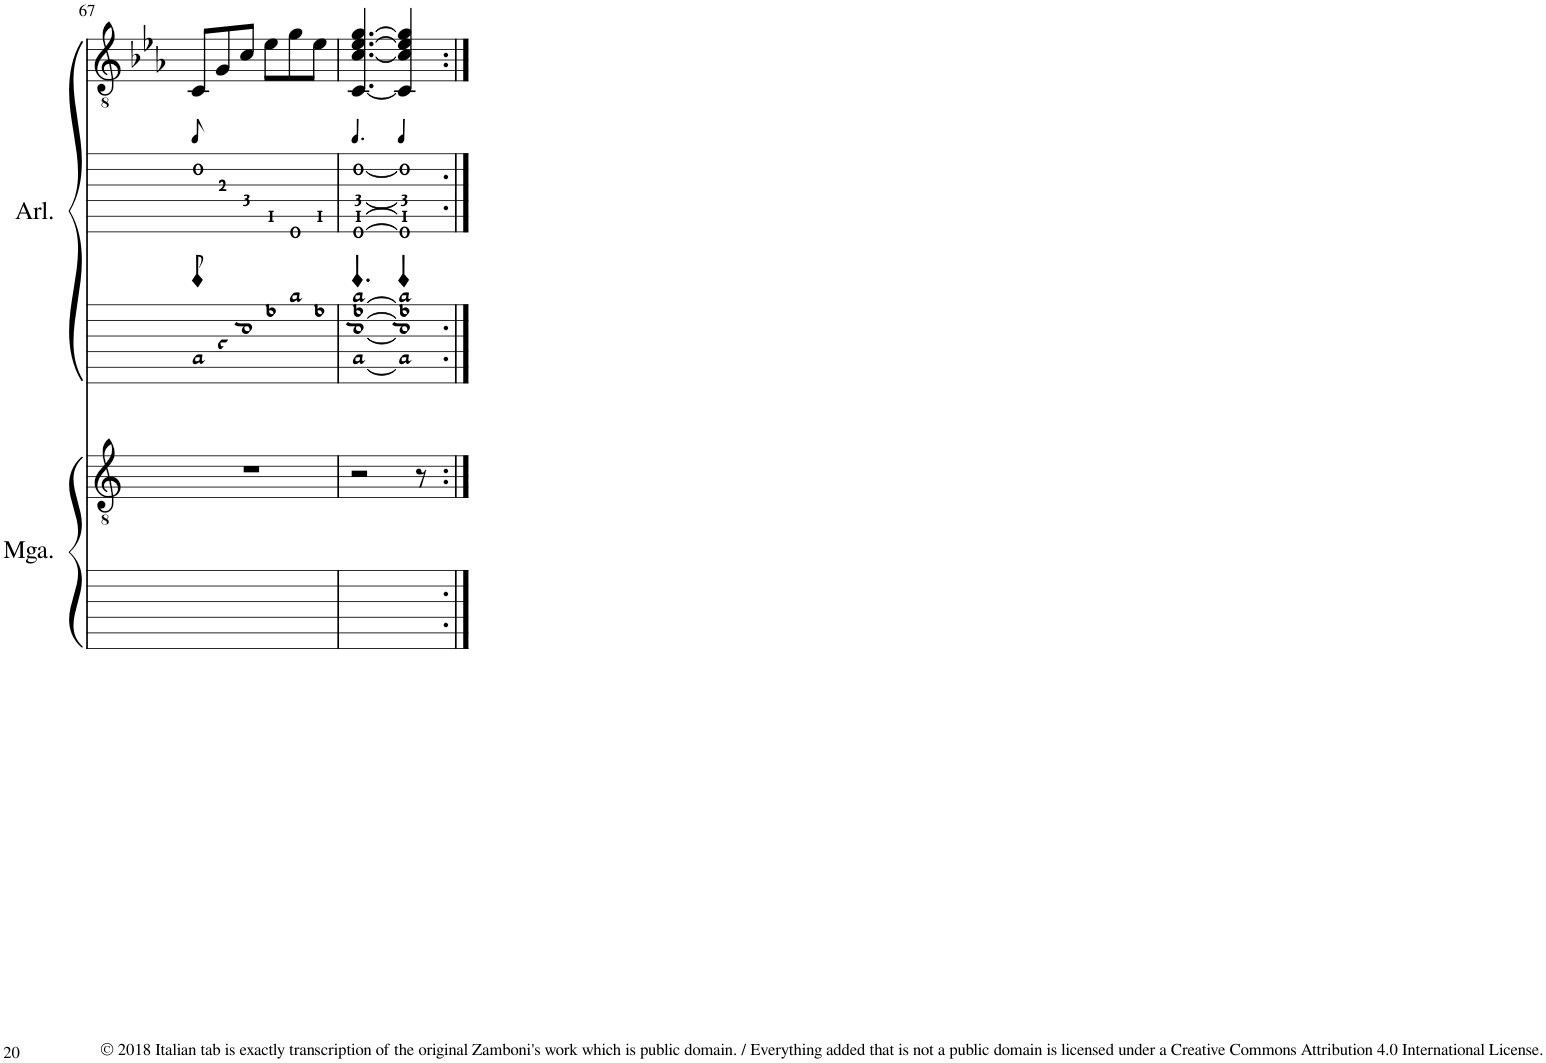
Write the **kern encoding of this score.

**kern	**kern	**kern	**kern	**kern
*part2	*part2	*part1	*part1	*part1
*staff5	*staff4	*staff3	*staff2	*staff1
*I"Modern guitar arr.	*	*I"Archlute	*	*
*I'Mga.	*	*I'Arl.	*	*
!!LO:PB:g=z
*	*clefGv2	*	*	*clefGv2
*k[b-e-a-]	*	*k[b-e-a-]	*k[b-e-a-]	*k[b-e-a-]
*M6/8	*M6/8	*M6/8	*M6/8	*M6/8
=67	=67	=67	=67	=67
2.r	2.r	8CL	8CL	8C/L
.	.	8G	8G	8G/
.	.	8cJ	8cJ	8c/J
.	.	8e-L	8e-L	8e-\L
.	.	8g	8g	8g\
.	.	8e-J	8e-J	8e-\J
=68	=68	=68	=68	=68
2r	2r	[4.C [4.c [4.e- [4.g	[4.C [4.c [4.e- [4.g	[4.C/ [4.c/ [4.e-/ [4.g/
.	.	4C] 4c] 4e-] 4g]	4C] 4c] 4e-] 4g]	4C/] 4c/] 4e-/] 4g/]
8r	8r	.	.	.
=:|!	=:|!	=:|!	=:|!	=:|!
*-	*-	*-	*-	*-
